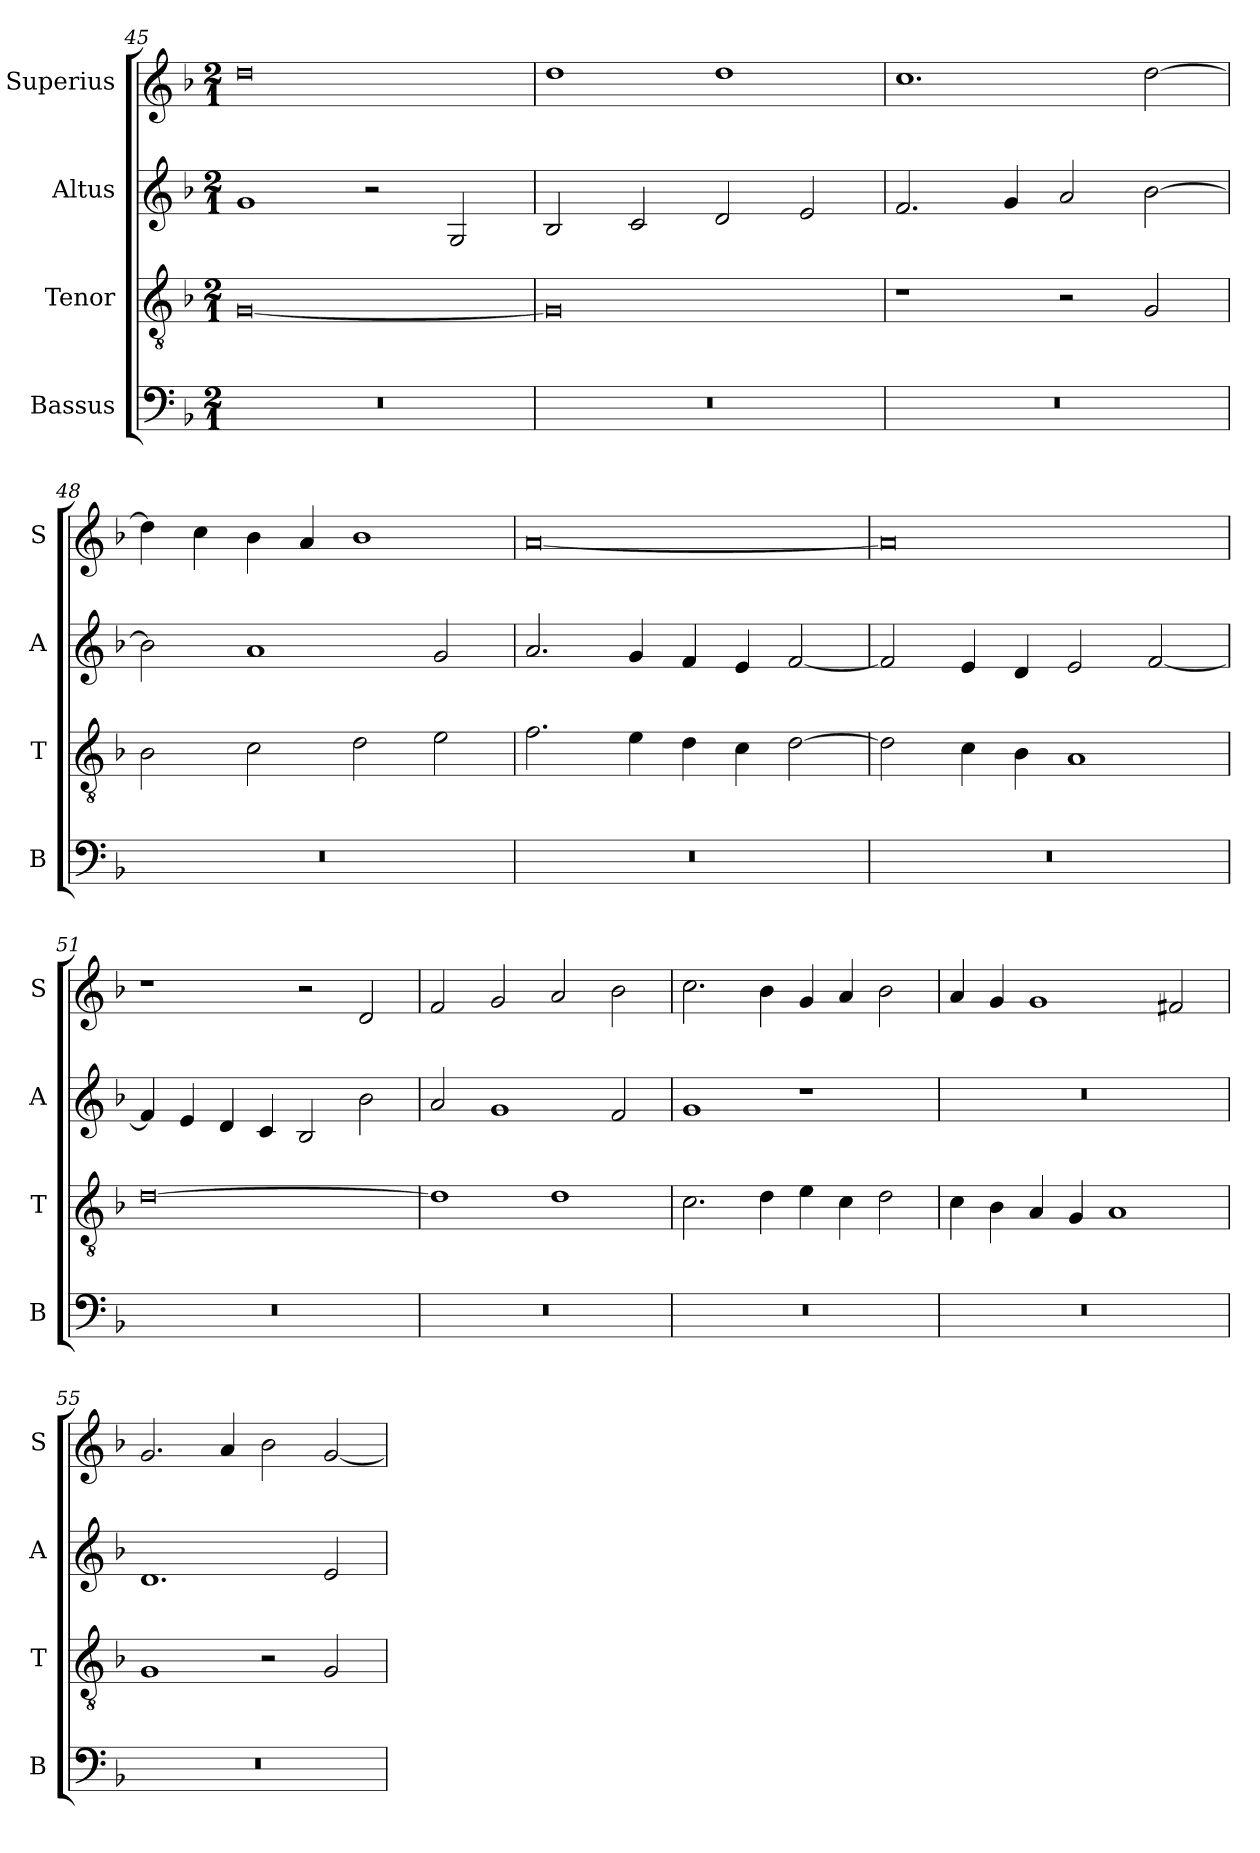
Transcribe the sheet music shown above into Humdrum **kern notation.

**kern	**kern	**kern	**kern
*part4	*part3	*part2	*part1
*staff4	*staff3	*staff2	*staff1
*I"Bassus	*I"Tenor	*I"Altus	*I"Superius
*I'B	*I'T	*I'A	*I'S
*clefF4	*clefGv2	*clefG2	*clefG2
*k[b-]	*k[b-]	*k[b-]	*k[b-]
*F:	*F:	*F:	*F:
*M2/1	*M2/1	*M2/1	*M2/1
=45	=45	=45	=45
0r	[0G	1g	0dd
.	.	2r	.
.	.	2G	.
=46	=46	=46	=46
0r	0G]	2B-	1dd
.	.	2c	.
.	.	2d	1dd
.	.	2e	.
=47	=47	=47	=47
0r	1r	2.f	1.cc
.	.	4g	.
.	2r	2a	.
.	2G	[2b-	[2dd
=48	=48	=48	=48
0r	2B-	2b-]	4dd]
.	.	.	4cc
.	2c	1a	4b-
.	.	.	4a
.	2d	.	1b-
.	2e	2g	.
=49	=49	=49	=49
0r	2.f	2.a	[0a
.	4e	4g	.
.	4d	4f	.
.	4c	4e	.
.	[2d	[2f	.
=50	=50	=50	=50
0r	2d]	2f]	0a]
.	4c	4e	.
.	4B-	4d	.
.	1A	2e	.
.	.	[2f	.
=51	=51	=51	=51
0r	[0d	4f]	1r
.	.	4e	.
.	.	4d	.
.	.	4c	.
.	.	2B-	2r
.	.	2b-	2d
=52	=52	=52	=52
0r	1d]	2a	2f
.	.	1g	2g
.	1d	.	2a
.	.	2f	2b-
=53	=53	=53	=53
0r	2.c	1g	2.cc
.	4d	.	4b-
.	4e	1r	4g
.	4c	.	4a
.	2d	.	2b-
=54	=54	=54	=54
0r	4c	0r	4a
.	4B-	.	4g
.	4A	.	1g
.	4G	.	.
.	1A	.	.
.	.	.	2f#X
=55	=55	=55	=55
0r	1G	1.d	2.g
.	.	.	4a
.	2r	.	2b-
.	2G	2e	[2g
=	=	=	=
*-	*-	*-	*-
